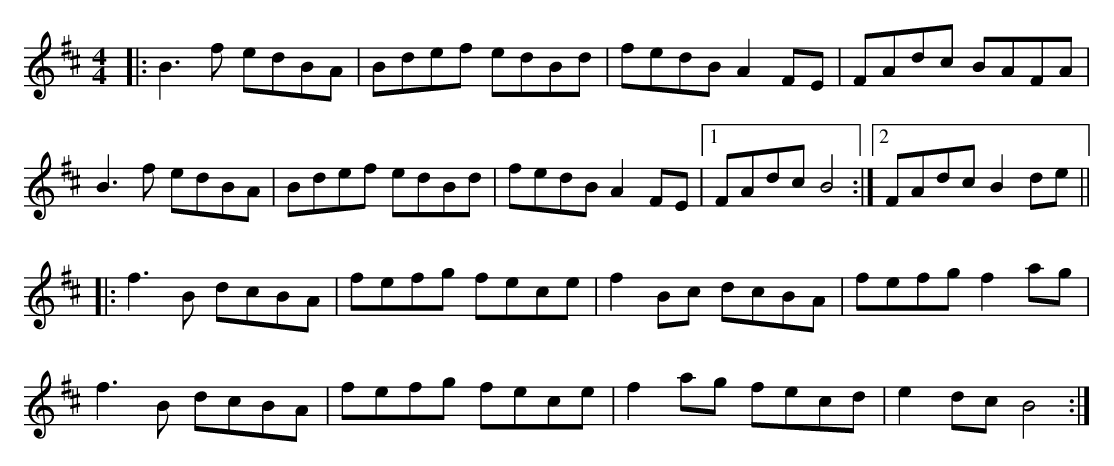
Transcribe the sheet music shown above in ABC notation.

X:1
M:4/4
K:Edor
|:B3 f edBA|Bdef edBd|fedBA2 FE|FAdc BAFA|
B3 f edBA|Bdef edBd|fedBA2 FE|1 FAdc B4:|2 FAdc B2 de||
|:f3 B dcBA|fefg fece|f2 Bc dcBA|fefg f2 ag|
f3 B dcBA|fefg fece|f2 ag fecd|e2 dc B4:|
